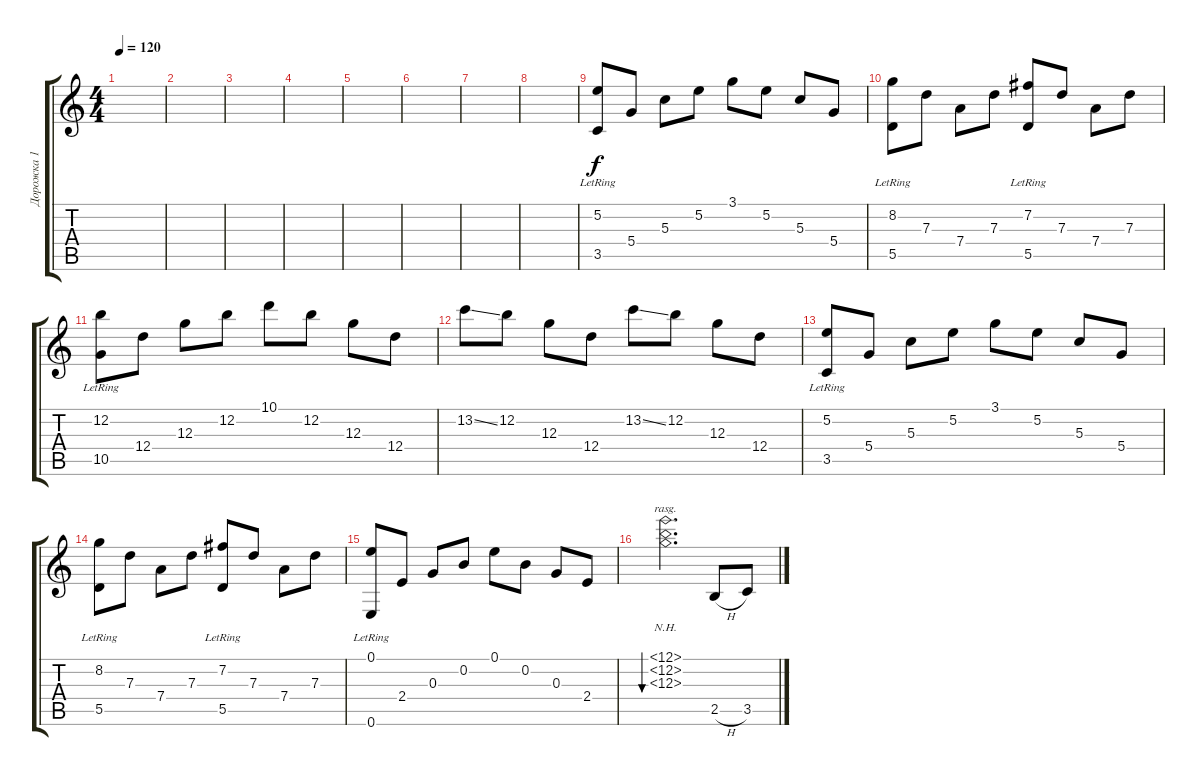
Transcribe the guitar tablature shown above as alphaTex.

\track ("Дорожка 1" "Дорожка 1") {instrument acousticguitarsteel}
\staff {score tabs}
\tuning (E4 B3 G3 D3 A2 E2) {hide}
\ts (4 4)
\tempo 120
\clef g2
\ks c
|
|
|
|
|
|
|
|
(5.2{lr} 3.5{lr}).8{dy f} 5.4.8 5.3.8 5.2.8 3.1.8 5.2.8 5.3.8 5.4.8 |
(8.2{lr} 5.5{lr}).8 7.3.8 7.4.8 7.3.8 (7.2{lr} 5.5{lr}).8 7.3.8 7.4.8 7.3.8 |
(12.2{lr} 10.5{lr}).8 12.4.8 12.3.8 12.2.8 10.1.8 12.2.8 12.3.8 12.4.8 |
13.2{ss}.8 12.2.8 12.3.8 12.4.8 13.2{ss}.8 12.2.8 12.3.8 12.4.8 |
(5.2{lr} 3.5{lr}).8 5.4.8 5.3.8 5.2.8 3.1.8 5.2.8 5.3.8 5.4.8 |
(8.2{lr} 5.5{lr}).8 7.3.8 7.4.8 7.3.8 (7.2{lr} 5.5{lr}).8 7.3.8 7.4.8 7.3.8 |
(0.1{lr} 0.6{lr}).8 2.4.8 0.3.8 0.2.8 0.1.8 0.2.8 0.3.8 2.4.8 |
(12.1{nh} 12.2{nh} 12.3{nh}).2{d bu 120 rasg ii} 2.5{h}.8 3.5.8
